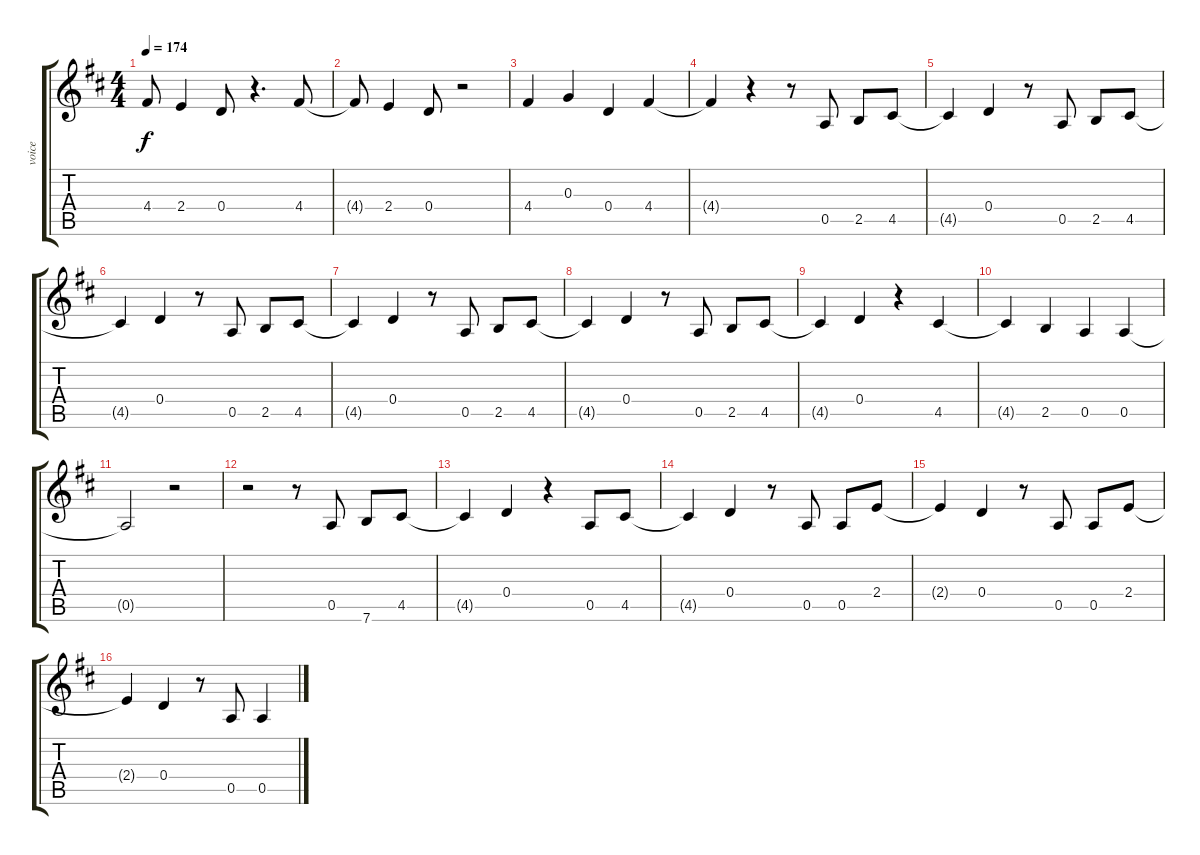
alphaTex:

\track ("voice" "voice") {instrument acousticguitarnylon}
\staff {score tabs}
\tuning (E4 B3 G3 D3 A2 E2) {hide}
\ts (4 4)
\tempo 174
\clef g2
\ks d
4.4{t}.8{dy f} 2.4.4 0.4.8 r.4{d} 4.4.8 |
4.4{t}.8 2.4.4 0.4.8 r.2 |
4.4.4 0.3.4 0.4.4 4.4.4 |
4.4{t}.4 r.4 r.8 0.5.8 2.5.8 4.5.8 |
4.5{t}.4 0.4.4 r.8 0.5.8 2.5.8 4.5.8 |
4.5{t}.4 0.4.4 r.8 0.5.8 2.5.8 4.5.8 |
4.5{t}.4 0.4.4 r.8 0.5.8 2.5.8 4.5.8 |
4.5{t}.4 0.4.4 r.8 0.5.8 2.5.8 4.5.8 |
4.5{t}.4 0.4.4 r.4 4.5.4 |
4.5{t}.4 2.5.4 0.5.4 0.5.4 |
0.5{t}.2 r.2 |
r.2 r.8 0.5.8 7.6.8 4.5.8 |
4.5{t}.4 0.4.4 r.4 0.5.8 4.5.8 |
4.5{t}.4 0.4.4 r.8 0.5.8 0.5.8 2.4.8 |
2.4{t}.4 0.4.4 r.8 0.5.8 0.5.8 2.4.8 |
2.4{t}.4 0.4.4 r.8 0.5.8 0.5.4
